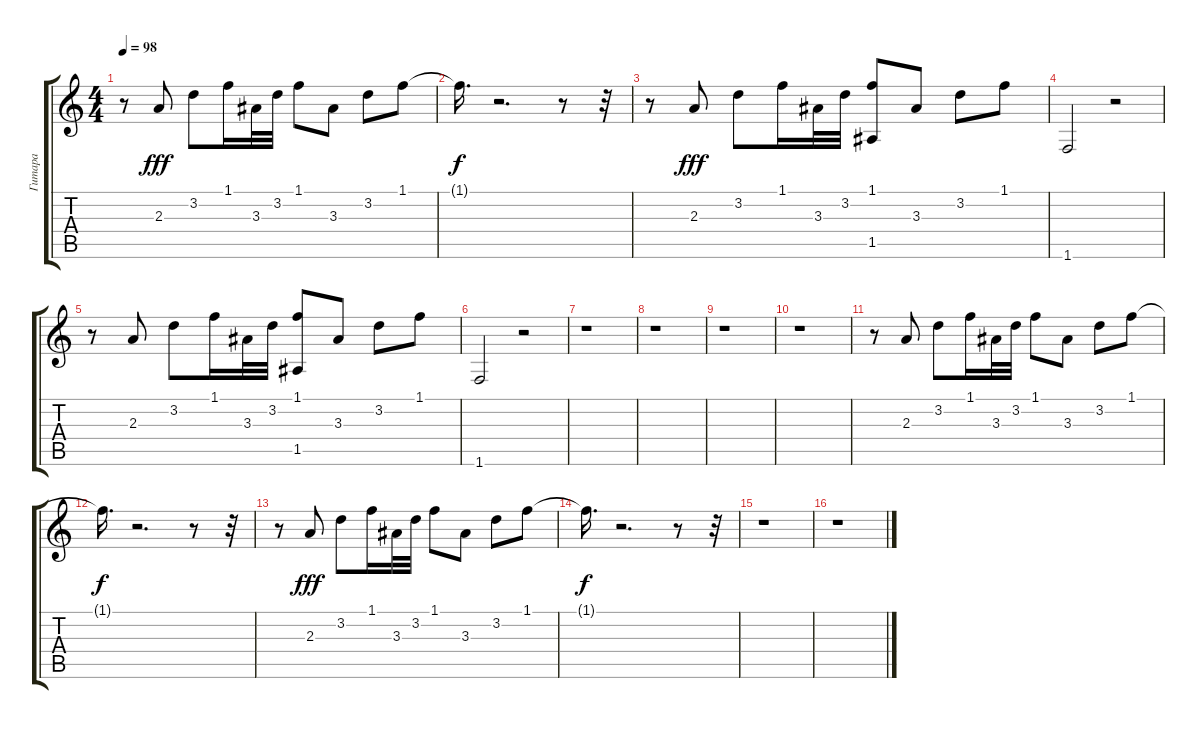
\track ("Гитара" "Гитара") {instrument acousticguitarnylon}
\staff {score tabs}
\tuning (E4 B3 G3 D3 A2 E2) {hide}
\ts (4 4)
\tempo 98
\clef g2
\ks c
r.8{dy f} 2.3.8{dy fff} 3.2.8 1.1.16 3.3.32 3.2.32 1.1.8 3.3.8 3.2.8 1.1.8 |
1.1{t}.16{d dy f} r.2{d} r.8 r.32 |
r.8 2.3.8{dy fff} 3.2.8 1.1.16 3.3.32 3.2.32 (1.1 1.5).8 3.3.8 3.2.8 1.1.8 |
1.6.2 r.2 |
r.8 2.3.8 3.2.8 1.1.16 3.3.32 3.2.32 (1.1 1.5).8 3.3.8 3.2.8 1.1.8 |
1.6.2 r.2 |
r.1 |
r.1 |
r.1 |
r.1 |
r.8 2.3.8 3.2.8 1.1.16 3.3.32 3.2.32 1.1.8 3.3.8 3.2.8 1.1.8 |
1.1{t}.16{d dy f} r.2{d} r.8 r.32 |
r.8 2.3.8{dy fff} 3.2.8 1.1.16 3.3.32 3.2.32 1.1.8 3.3.8 3.2.8 1.1.8 |
1.1{t}.16{d dy f} r.2{d} r.8 r.32 |
r.1 |
r.1
